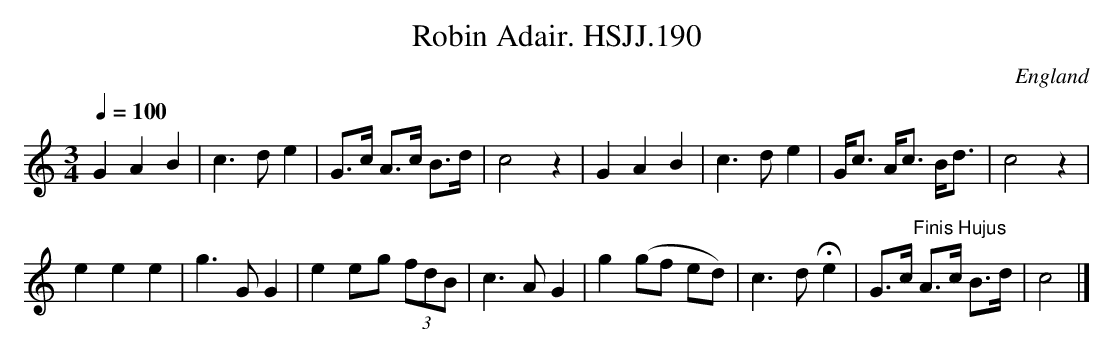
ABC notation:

X:1
T:Robin Adair. HSJJ.190
M:3/4
L:1/8
Q:1/4=100
O:England
K:C major
G2A2B2|c3de2|G>c A>c B>d|c4z2|\
G2A2B2|c3de2|G<c A<c B<d|c4z2|!
e2e2e2|g3GG2|e2e-g (3fdB|c3AG2|g2(gf ed)|\
c3dHe2|G>c"^Finis Hujus" A>c B>d|c4|]
